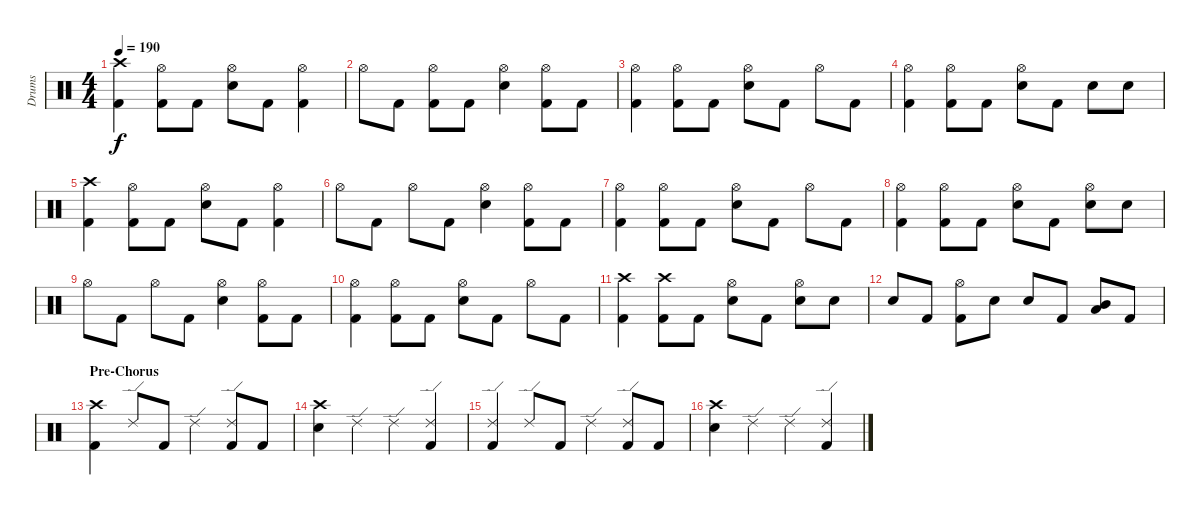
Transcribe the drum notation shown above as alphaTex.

\track ("Drums" "Drums") {instrument percussion}
\staff {score}
\articulation defaults
\ts (4 4)
\tempo 190
\clef neutral
\ks c
("Crash high (hit)" "Kick (hit) 2").4{dy f} ("Hi-Hat (open)" "Kick (hit) 2").8 "Kick (hit) 2".8 ("Hi-Hat (open)" "Snare (hit) 2").8 "Kick (hit) 2".8 ("Hi-Hat (open)" "Kick (hit) 2").4 |
"Hi-Hat (open)".8 "Kick (hit) 2".8 ("Hi-Hat (open)" "Kick (hit) 2").8 "Kick (hit) 2".8 ("Hi-Hat (open)" "Snare (hit) 2").4 ("Hi-Hat (open)" "Kick (hit) 2").8 "Kick (hit) 2".8 |
("Hi-Hat (open)" "Kick (hit) 2").4 ("Hi-Hat (open)" "Kick (hit) 2").8 "Kick (hit) 2".8 ("Hi-Hat (open)" "Snare (hit) 2").8 "Kick (hit) 2".8 "Hi-Hat (open)".8 "Kick (hit) 2".8 |
("Hi-Hat (open)" "Kick (hit) 2").4 ("Hi-Hat (open)" "Kick (hit) 2").8 "Kick (hit) 2".8 ("Hi-Hat (open)" "Snare (hit) 2").8 "Kick (hit) 2".8 "Snare (hit) 2".8 "Snare (hit) 2".8 |
("Crash high (hit)" "Kick (hit) 2").4 ("Hi-Hat (open)" "Kick (hit) 2").8 "Kick (hit) 2".8 ("Hi-Hat (open)" "Snare (hit) 2").8 "Kick (hit) 2".8 ("Hi-Hat (open)" "Kick (hit) 2").4 |
"Hi-Hat (open)".8 "Kick (hit) 2".8 "Hi-Hat (open)".8 "Kick (hit) 2".8 ("Hi-Hat (open)" "Snare (hit) 2").4 ("Hi-Hat (open)" "Kick (hit) 2").8 "Kick (hit) 2".8 |
("Hi-Hat (open)" "Kick (hit) 2").4 ("Hi-Hat (open)" "Kick (hit) 2").8 "Kick (hit) 2".8 ("Hi-Hat (open)" "Snare (hit) 2").8 "Kick (hit) 2".8 "Hi-Hat (open)".8 "Kick (hit) 2".8 |
("Hi-Hat (open)" "Kick (hit) 2").4 ("Hi-Hat (open)" "Kick (hit) 2").8 "Kick (hit) 2".8 ("Hi-Hat (open)" "Snare (hit) 2").8 "Kick (hit) 2".8 ("Hi-Hat (open)" "Snare (hit) 2").8 "Snare (hit) 2".8 |
"Hi-Hat (open)".8 "Kick (hit) 2".8 "Hi-Hat (open)".8 "Kick (hit) 2".8 ("Hi-Hat (open)" "Snare (hit) 2").4 ("Hi-Hat (open)" "Kick (hit) 2").8 "Kick (hit) 2".8 |
("Hi-Hat (open)" "Kick (hit) 2").4 ("Hi-Hat (open)" "Kick (hit) 2").8 "Kick (hit) 2".8 ("Hi-Hat (open)" "Snare (hit) 2").8 "Kick (hit) 2".8 "Hi-Hat (open)".8 "Kick (hit) 2".8 |
("Crash high (hit)" "Kick (hit) 2").4 ("Crash high (hit)" "Kick (hit) 2").8 "Kick (hit) 2".8 ("Hi-Hat (open)" "Snare (hit) 2").8 "Kick (hit) 2".8 ("Hi-Hat (open)" "Snare (hit) 2").8 "Snare (hit) 2".8 |
"Snare (hit) 2".8 "Kick (hit) 2".8 ("Hi-Hat (open)" "Kick (hit) 2").8 "Snare (hit) 2".8 "Snare (hit) 2".8 "Kick (hit) 2".8 ("Low Floor Tom (hit)" "Mid Tom (hit)").8 "Kick (hit) 2".8 |
\section ("" "Pre-Chorus")
("Crash high (hit)" "Kick (hit) 2").4 "Ride (edge) 2".8 "Kick (hit) 2".8 "Ride (edge) 2".4 ("Ride (edge) 2" "Kick (hit) 2").8 "Kick (hit) 2".8 |
("Crash high (hit)" "Snare (hit) 2").4 "Ride (edge) 2".4 "Ride (edge) 2".4 ("Ride (edge) 2" "Kick (hit) 2").4 |
("Ride (edge) 2" "Kick (hit) 2").4 "Ride (edge) 2".8 "Kick (hit) 2".8 "Ride (edge) 2".4 ("Ride (edge) 2" "Kick (hit) 2").8 "Kick (hit) 2".8 |
("Crash high (hit)" "Snare (hit) 2").4 "Ride (edge) 2".4 "Ride (edge) 2".4 ("Ride (edge) 2" "Kick (hit) 2").4
